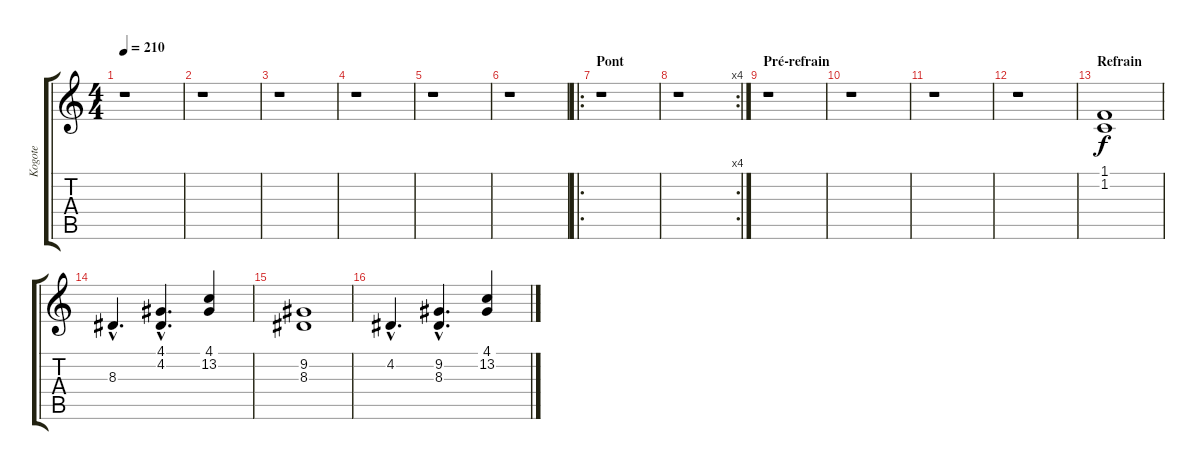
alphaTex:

\track ("Kogote" "Kogote") {instrument brasssection}
\staff {score tabs}
\tuning (E4 B3 G3 D3 A2 E2) {hide}
\ts (4 4)
\tempo 210
\clef g2
\ks c
r.1{dy f} |
r.1 |
r.1 |
r.1 |
r.1 |
r.1 |
\ro
\section ("" "Pont")
r.1 |
\rc 4
r.1 |
\section ("" "Pré-refrain")
r.1 |
r.1 |
r.1 |
r.1 |
\section ("" "Refrain")
(1.1 1.2).1 |
8.3{hac}.4{d} (4.1{hac} 4.2{hac}).4{d} (4.1 13.2).4 |
(9.2 8.3).1 |
4.2{hac}.4{d} (9.2{hac} 8.3{hac}).4{d} (4.1 13.2).4
